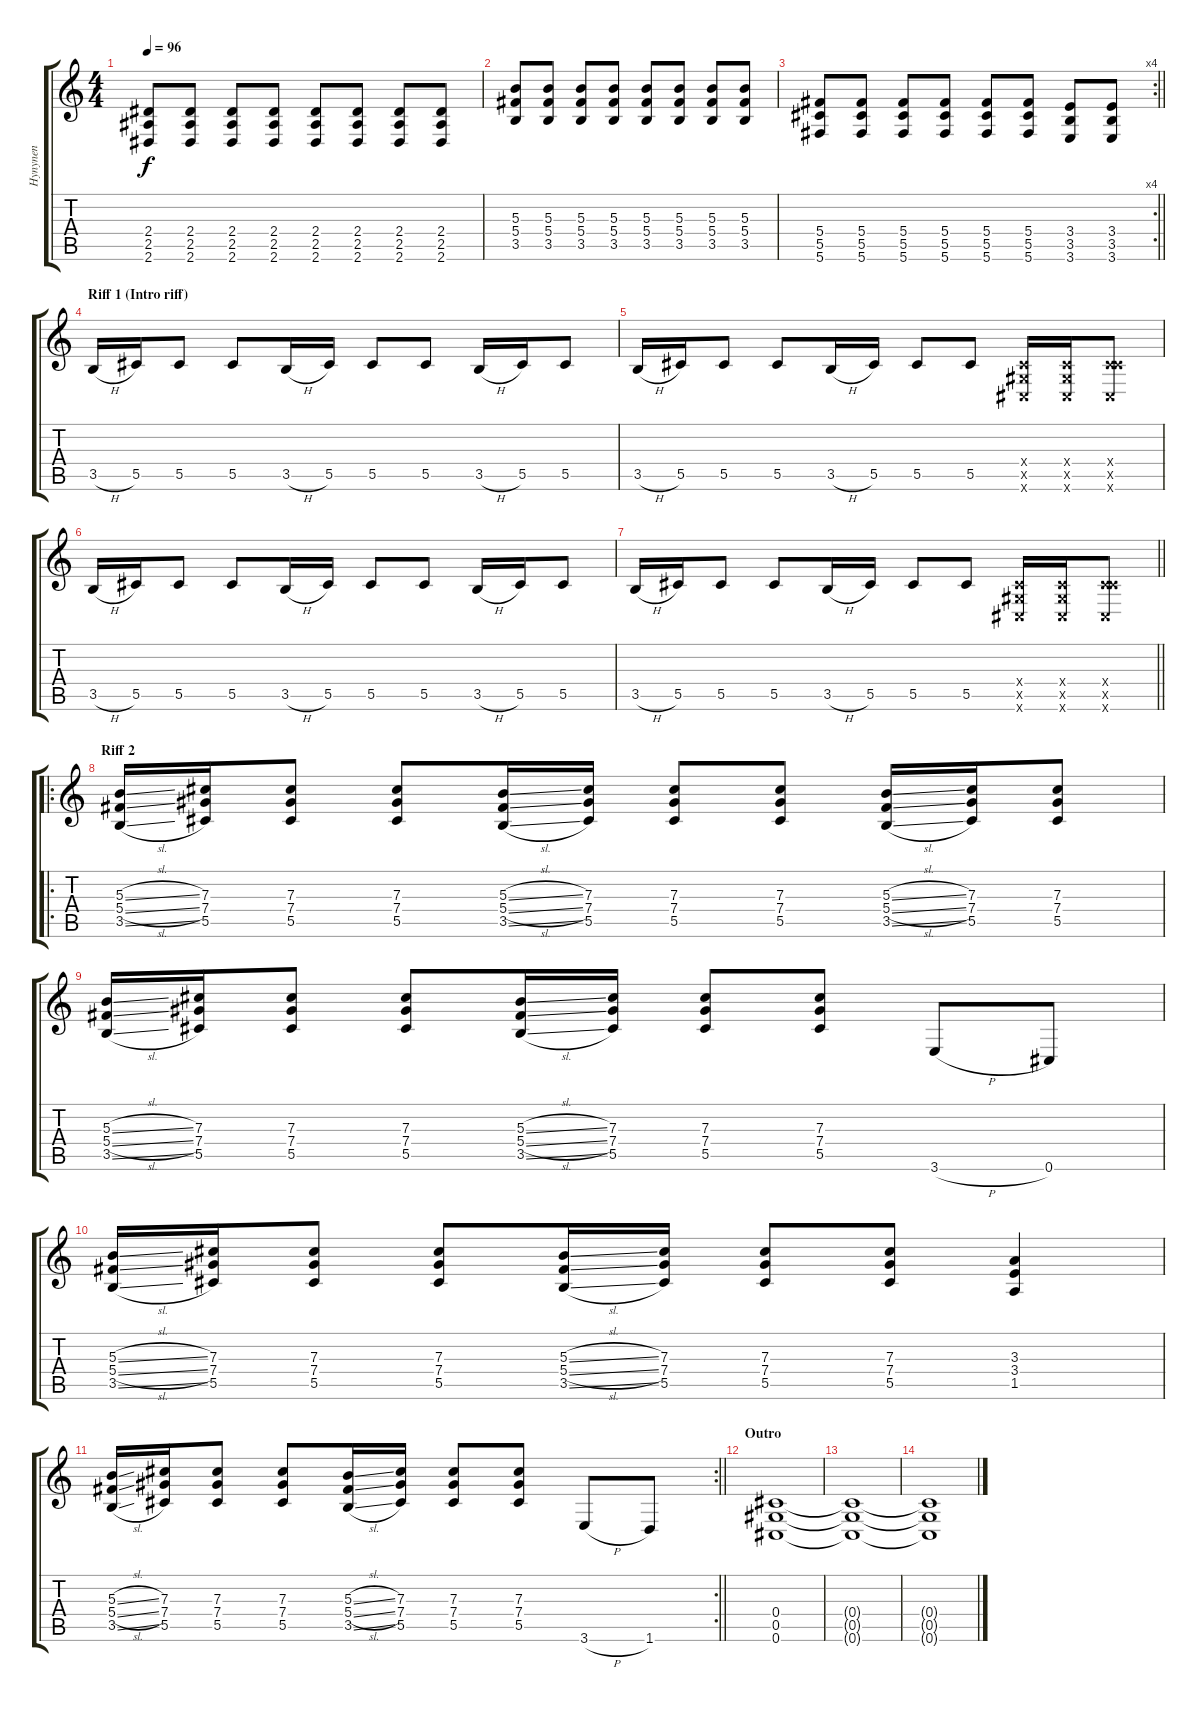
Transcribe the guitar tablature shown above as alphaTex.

\track ("Hynynen" "Hynynen") {instrument distortionguitar}
\staff {score tabs}
\tuning (Eb4 Bb3 Gb3 Db3 Ab2 Db2) {hide}
\ts (4 4)
\tempo 96
\clef g2
\ks c
(2.4 2.5 2.6).8{dy f} (2.4 2.5 2.6).8 (2.4 2.5 2.6).8 (2.4 2.5 2.6).8 (2.4 2.5 2.6).8 (2.4 2.5 2.6).8 (2.4 2.5 2.6).8 (2.4 2.5 2.6).8 |
(5.3 5.4 3.5).8 (5.3 5.4 3.5).8 (5.3 5.4 3.5).8 (5.3 5.4 3.5).8 (5.3 5.4 3.5).8 (5.3 5.4 3.5).8 (5.3 5.4 3.5).8 (5.3 5.4 3.5).8 |
\rc 4
\barLineRight lightlight
(5.4 5.5 5.6).8 (5.4 5.5 5.6).8 (5.4 5.5 5.6).8 (5.4 5.5 5.6).8 (5.4 5.5 5.6).8 (5.4 5.5 5.6).8 (3.4 3.5 3.6).8 (3.4 3.5 3.6).8 |
\section ("" "Riff 1 (Intro riff)")
3.5{h}.16 5.5.16 5.5.8 5.5.8 3.5{h}.16 5.5.16 5.5.8 5.5.8 3.5{h}.16 5.5.16 5.5.8 |
3.5{h}.16 5.5.16 5.5.8 5.5.8 3.5{h}.16 5.5.16 5.5.8 5.5.8 (0.4{x} 0.5{x} 0.6{x}).16 (0.4{x} 0.5{x} 0.6{x}).16 (0.4{x} 5.5{x} 0.6{x}).8 |
3.5{h}.16 5.5.16 5.5.8 5.5.8 3.5{h}.16 5.5.16 5.5.8 5.5.8 3.5{h}.16 5.5.16 5.5.8 |
\barLineRight lightlight
3.5{h}.16 5.5.16 5.5.8 5.5.8 3.5{h}.16 5.5.16 5.5.8 5.5.8 (0.4{x} 0.5{x} 0.6{x}).16 (0.4{x} 0.5{x} 0.6{x}).16 (0.4{x} 5.5{x} 0.6{x}).8 |
\ro
\section ("" "Riff 2")
(5.3{sl} 5.4{sl} 3.5{sl}).16 (7.3 7.4 5.5).16 (7.3 7.4 5.5).8 (7.3 7.4 5.5).8 (5.3{sl} 5.4{sl} 3.5{sl}).16 (7.3 7.4 5.5).16 (7.3 7.4 5.5).8 (7.3 7.4 5.5).8 (5.3{sl} 5.4{sl} 3.5{sl}).16 (7.3 7.4 5.5).16 (7.3 7.4 5.5).8 |
(5.3{sl} 5.4{sl} 3.5{sl}).16 (7.3 7.4 5.5).16 (7.3 7.4 5.5).8 (7.3 7.4 5.5).8 (5.3{sl} 5.4{sl} 3.5{sl}).16 (7.3 7.4 5.5).16 (7.3 7.4 5.5).8 (7.3 7.4 5.5).8 3.6{h}.8 0.6.8 |
(5.3{sl} 5.4{sl} 3.5{sl}).16 (7.3 7.4 5.5).16 (7.3 7.4 5.5).8 (7.3 7.4 5.5).8 (5.3{sl} 5.4{sl} 3.5{sl}).16 (7.3 7.4 5.5).16 (7.3 7.4 5.5).8 (7.3 7.4 5.5).8 (3.3 3.4 1.5).4 |
\rc 2
\barLineRight lightlight
(5.3{sl} 5.4{sl} 3.5{sl}).16 (7.3 7.4 5.5).16 (7.3 7.4 5.5).8 (7.3 7.4 5.5).8 (5.3{sl} 5.4{sl} 3.5{sl}).16 (7.3 7.4 5.5).16 (7.3 7.4 5.5).8 (7.3 7.4 5.5).8 3.6{h}.8 1.6.8 |
\section ("" "Outro")
(0.4 0.5 0.6).1 |
(0.4{t} 0.5{t} 0.6{t}).1 |
(0.4{t} 0.5{t} 0.6{t}).1
